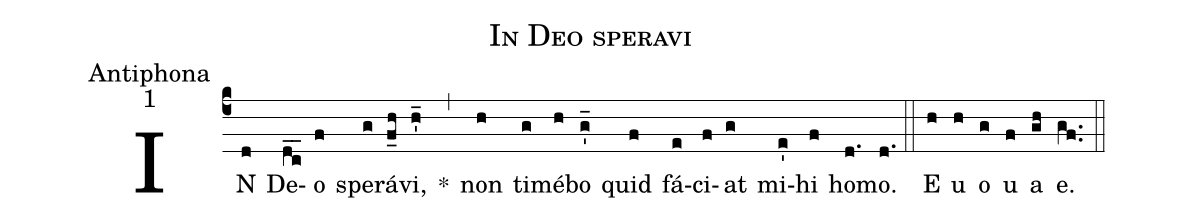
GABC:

name:In Deo speravi;
office-part:Antiphona;
mode:1;
%%
(c4) IN(d) De(dc__)o(f) spe(g)rá(f_h)vi,(h_') *(,) non(h) ti(g)mé(h)bo(g_') quid(f) fá(e)ci(f)at(g) mi(e')hi(f) ho(d.)mo.(d.) (::) E(h) u(h) o(g) u(f) a(gh) e.(gf..) (::)
